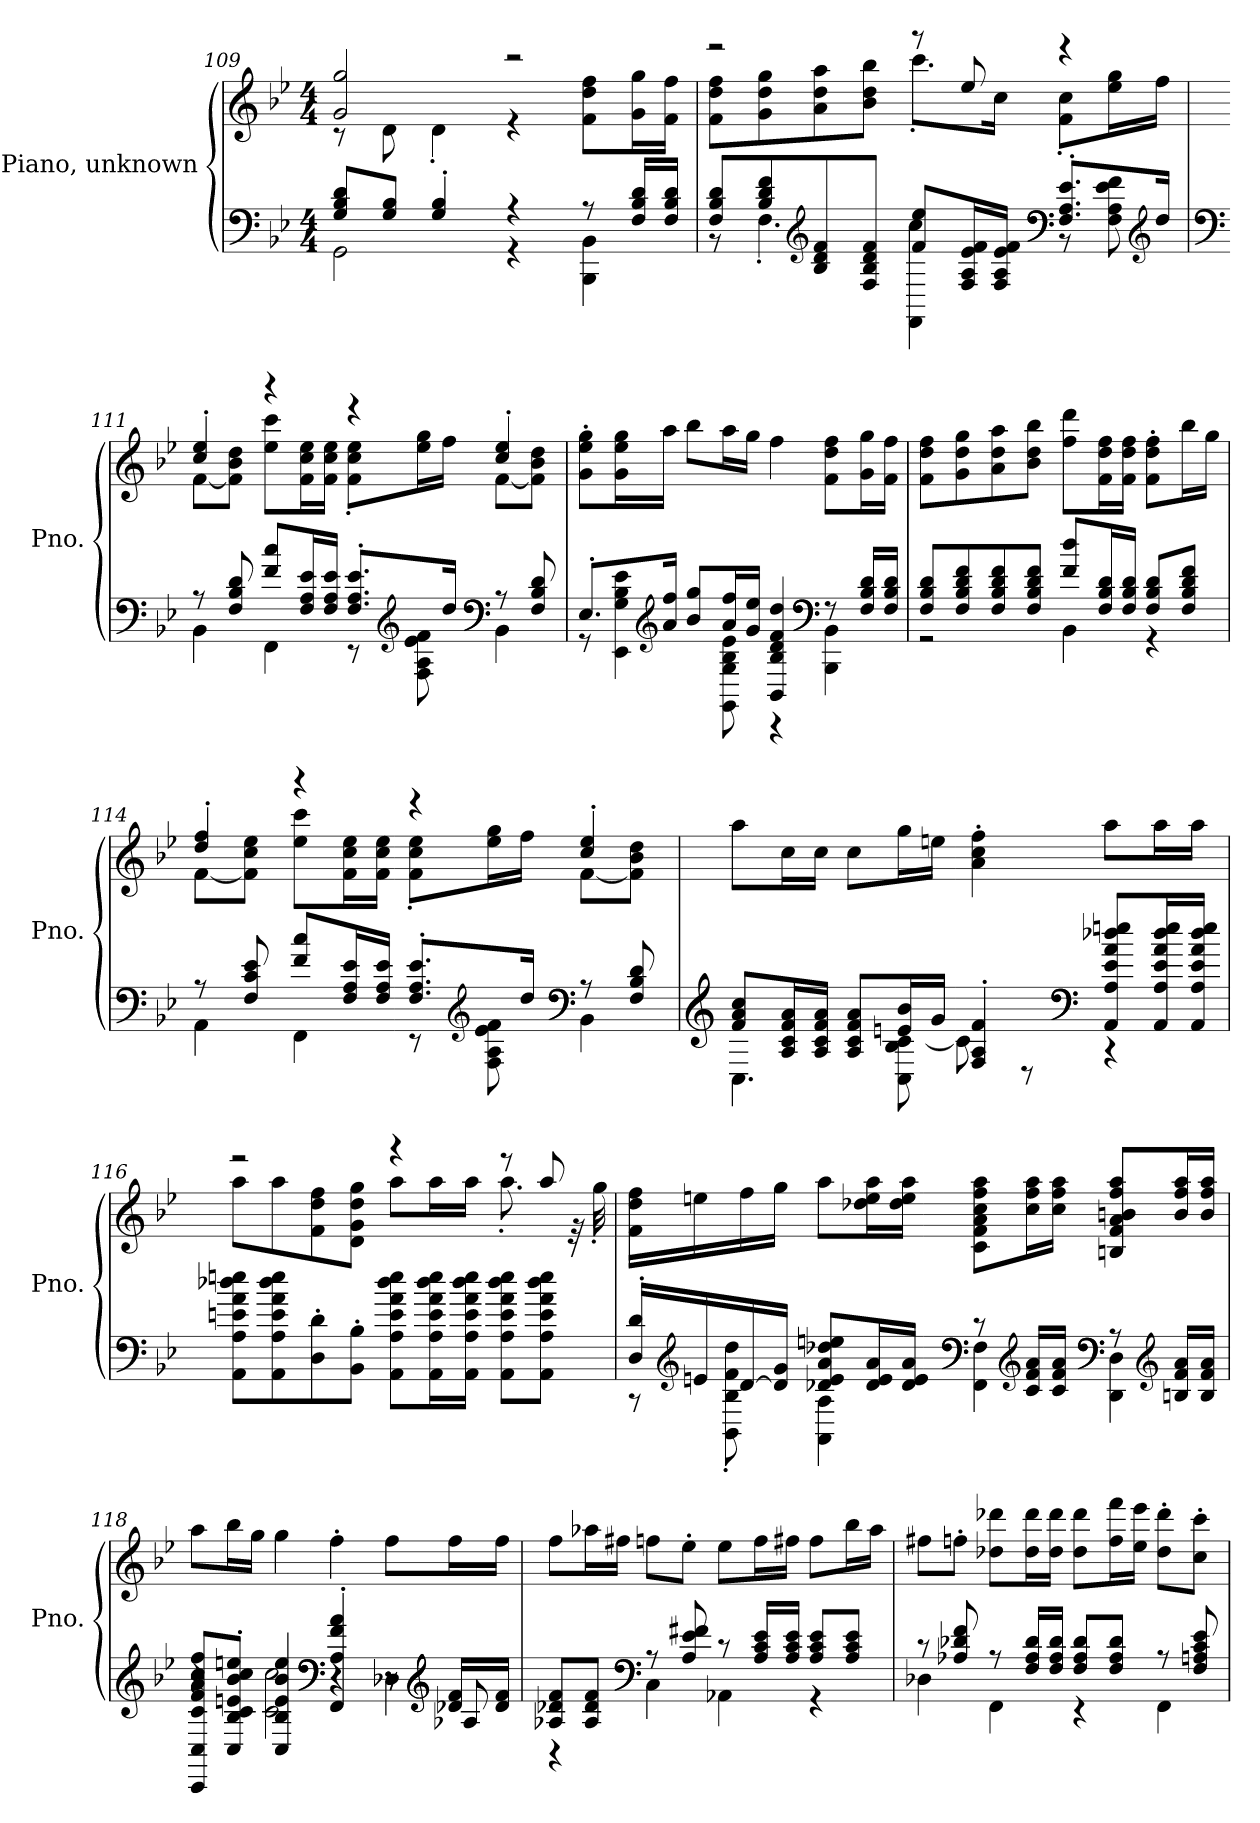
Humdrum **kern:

**kern	**kern
*part1	*part1
*staff2	*staff1
*I"Piano, unknown	*
*I'Pno.	*
*clefF4	*clefG2
*k[b-e-]	*k[b-e-]
*M4/4	*M4/4
=109	=109
*^	*^
8G/ 8B-/ 8d/L	2GG\	2g/ 2gg/	8r
8G/ 8B-/J	.	.	8d\
4G/' 4B-/'	.	.	4d'\
4r	4r	2r	4r
8r	4BBB-\ 4BB-\	.	8f\ 8dd\ 8ff\L
16F/ 16B-/ 16d/LL	.	.	16g\ 16gg\L
16F/ 16B-/ 16d/JJ	.	.	16f\ 16ff\JJ
!!LO:LB:g=z	!!
=110	=110	=110	=110
8F/ 8B-/ 8d/L	8r	2r	8f\ 8dd\ 8ff\L
8B-/ 8d/ 8f/	4.F'\	.	8g\ 8dd\ 8gg\
*clefG2	*	*	*
8B-/ 8d/ 8f/	.	.	8a\ 8dd\ 8aa\
8F/ 8B-/ 8d/ 8f/J	.	.	8b-\ 8dd\ 8bb-\J
8f/ 8ee-/L	4FF\ 4cc\	8r	8.ccc'\L
16F/ 16A/ 16e-/ 16f/L	.	8ee-/	.
16F/ 16A/ 16e-/ 16f/JJ	.	.	16cc\Jk
*clefF4	*	*	*
8.F/' 8.A/' 8.e-/'L	8r	4r	8f\' 8cc\'L
.	8F\ 8A\ 8e-\ 8f\	.	16ee-\ 16gg\L
*clefG2	*	*	*
16dd/Jk	.	.	16ff\JJ
=111	=111	=111	=111
*clefF4	*	*	*
8r	4BB-\	4cc/' 4ee-/'	[8f\L
8F/ 8B-/ 8d/	.	.	8f\] 8b-\ 8dd\J
8f/ 8cc/L	4FF\	4r	8ee-\ 8ccc\L
16F/ 16A/ 16e-/L	.	.	16f\ 16cc\ 16ee-\L
16F/ 16A/ 16e-/JJ	.	.	16f\ 16cc\ 16ee-\JJ
8.F/' 8.A/' 8.e-/'L	8r	4r	8f\' 8cc\' 8ee-\'L
*clefG2	*	*	*
.	8F\ 8A\ 8e-\ 8f\	.	16ee-\ 16gg\L
16dd/Jk	.	.	16ff\JJ
*clefF4	*	*	*
8r	4BB-\	4cc/' 4ee-/'	[8f\L
8F/ 8B-/ 8d/	.	.	8f\] 8b-\ 8dd\J
*	*	*v	*v
!!LO:LB:g=z
=112	=112	=112
8.E-'/L	8r	8g\' 8ee-\' 8gg\'L
.	4EE-\ 4G\ 4B-\ 4e-\	16g\ 16ee-\ 16gg\L
*clefG2	*	*
16a/ 16ff/Jk	.	16aa\JJ
8b-/ 8gg/L	.	8bb-\L
16a/ 16ff/L	8GG\ 8G\ 8B-\ 8e-\	16aa\L
16g/ 16ee-/JJ	.	16gg\JJ
4BB-/ 4B-/ 4d/ 4f/ 4dd/	4r	4ff\
*clefF4	*	*
8r	4BBB-\ 4BB-\	8f\ 8dd\ 8ff\L
16F/ 16B-/ 16d/LL	.	16g\ 16gg\L
16F/ 16B-/ 16d/JJ	.	16f\ 16ff\JJ
=113	=113	=113
8F/ 8B-/ 8d/L	2r	8f\ 8dd\ 8ff\L
8F/ 8B-/ 8d/ 8f/	.	8g\ 8dd\ 8gg\
8F/ 8B-/ 8d/ 8f/	.	8a\ 8dd\ 8aa\
8F/ 8B-/ 8d/ 8f/J	.	8b-\ 8dd\ 8bb-\J
8f/ 8dd/L	4BB-\	8ff\ 8ddd\L
16F/ 16B-/ 16d/L	.	16f\ 16dd\ 16ff\L
16F/ 16B-/ 16d/JJ	.	16f\ 16dd\ 16ff\JJ
8F/ 8B-/ 8d/L	4r	8f\' 8dd\' 8ff\'L
8F/ 8B-/ 8d/ 8f/J	.	16bb-\L
.	.	16gg\JJ
!!LO:LB:g=z
=114	=114	=114
*	*	*^
8r	4AA\	4dd/' 4ff/'	[8f\L
8F/ 8c/ 8e-/	.	.	8f\] 8cc\ 8ee-\J
8f/ 8cc/L	4FF\	4r	8ee-\ 8ccc\L
16F/ 16A/ 16e-/L	.	.	16f\ 16cc\ 16ee-\L
16F/ 16A/ 16e-/JJ	.	.	16f\ 16cc\ 16ee-\JJ
8.F/' 8.A/' 8.e-/'L	8r	4r	8f\' 8cc\' 8ee-\'L
*clefG2	*	*	*
.	8F\ 8A\ 8e-\ 8f\	.	16ee-\ 16gg\L
16dd/Jk	.	.	16ff\JJ
*clefF4	*	*	*
8r	4BB-\	4cc/' 4ee-/'	[8f\L
8F/ 8B-/ 8d/	.	.	8f\] 8b-\ 8dd\J
*	*	*v	*v
=115	=115	=115
*clefG2	*	*
8f/ 8a/ 8cc/L	4.C\	8aa\L
16A/ 16c/ 16f/ 16a/L	.	16cc\L
16A/ 16c/ 16f/ 16a/JJ	.	16cc\JJ
8A/ 8c/ 8f/ 8a/L	.	8cc\L
16en/ 16b-/L	8C\ 8B-\ [8c\	16gg\L
16g/JJ	.	16een\JJ
4F/' 4A/' 4f/'	8c\]	4a\' 4cc\' 4ff\'
.	8r	.
*clefF4	*	*
8AA/ 8A/ 8e/ 8a/ 8dd-X/ 8een/L	4r	8aa\L
16AA/ 16A/ 16e/ 16a/ 16dd-/ 16ee/L	.	16aa\L
16AA/ 16A/ 16e/ 16a/ 16dd-/ 16ee/JJ	.	16aa\JJ
*v	*v	*
!!LO:LB:g=z
=116	=116
*	*^
8AA\ 8A\ 8en\ 8a\ 8dd-X\ 8een\L	2r	8aa\L
8AA\ 8A\ 8e\ 8a\ 8dd-\ 8ee\	.	8aa\
8D\' 8d\'	.	8f\ 8dd\ 8ff\
8BB-\' 8B-\'J	.	8d\ 8g\ 8dd\ 8gg\J
8AA\ 8A\ 8e\ 8a\ 8dd-\ 8ee\L	4r	8aa\L
16AA\ 16A\ 16e\ 16a\ 16dd-\ 16ee\L	.	16aa\L
16AA\ 16A\ 16e\ 16a\ 16dd-\ 16ee\JJ	.	16aa\JJ
8AA\ 8A\ 8e\ 8a\ 8dd-\ 8ee\L	8r	8.aa'\
8AA\ 8A\ 8e\ 8a\ 8dd-\ 8ee\J	8aa/	.
.	.	32r
.	.	32gg'\
*	*v	*v
!!LO:LB:g=z
=117	=117
*^	*
16D/' 16d/'LL	8r	16f\ 16dd\ 16ff\LL
*clefG2	*	*
16en/	.	16een\
[16d/	8BB-\' 8B-\' 8f\' 8dd\'	16ff\
16d/] 16g/JJ	.	16gg\JJ
8d-X/ 8e/ 8a/ 8dd-X/ 8een/L	4AA\ 4A\	8aa\L
16d-/ 16e/ 16a/L	.	16dd-X\ 16ee\ 16aa\L
16d-/ 16e/ 16a/JJ	.	16dd-\ 16ee\ 16aa\JJ
*clefF4	*	*
8r	4FF\ 4F\	8c\ 8f\ 8a\ 8cc\ 8ff\ 8aa\L
*clefG2	*	*
16c/ 16f/ 16a/LL	.	16cc\ 16ff\ 16aa\L
16c/ 16f/ 16a/JJ	.	16cc\ 16ff\ 16aa\JJ
*clefF4	*	*
8r	4DD\ 4D\	8Bn/ 8f/ 8a/ 8bn/ 8ff/ 8aa/L
*clefG2	*	*
16Bn/ 16f/ 16a/LL	.	16b/ 16ff/ 16aa/L
16B/ 16f/ 16a/JJ	.	16b/ 16ff/ 16aa/JJ
!!LO:PB:g=z
=118	=118	=118
*	*^	*
8CC/ 8C/ 8c/ 8f/ 8a/ 8cc/ 8ff/L	4r	2r	8aa\L
8C/' 8B-/' 8c/' 8en/' 8b-/' 8cc/' 8een/'J	.	.	16bb-\L
.	.	.	16gg\JJ
4C/ 4B-/ 4e/ 4b-/ 4ee/	2c\ 2cc\	.	4gg\
*clefF4	*	*	*
4FF/' 4A/' 4f/' 4a/'	.	4r	4ff'\
8r	4D-X\	8r	8ff\L
*clefG2	*	*	*
16d-X/ 16f/LL	.	8A-X/	16ff\L
16d-/ 16f/JJ	.	.	16ff\JJ
*	*v	*v	*
=119	=119	=119
8A-X/ 8d-X/ 8f/L	4r	8ff\L
8A-/ 8d-/ 8f/J	.	16aa-X\L
.	.	16ff#X\JJ
*clefF4	*	*
8r	4C\	8ffn\L
8A-/ 8e-/ 8f#X/	.	8ee-'\J
8r	4AA-X\	8ee-\L
16A-/ 16c/ 16e-/LL	.	16ff\L
16A-/ 16c/ 16e-/JJ	.	16ff#X\JJ
8A-/ 8c/ 8e-/L	4r	8ff#\L
8A-/ 8c/ 8e-/J	.	16bb-\L
.	.	16aa-\JJ
!!LO:LB:g=z
=120	=120	=120
8r	4D-X\	8ff#X\L
8A-X/ 8d-X/ 8f/	.	8ffn'\J
8r	4FF\	8dd-X\ 8ddd-X\L
16F/ 16A-/ 16d-/LL	.	16dd-\ 16ddd-\L
16F/ 16A-/ 16d-/JJ	.	16dd-\ 16ddd-\JJ
8F/ 8A-/ 8d-/L	4r	8dd-\ 8ddd-\L
8F/ 8A-/ 8d-/J	.	16ff\ 16fff\L
.	.	16ee-\ 16eee-\JJ
8r	4FF\	8dd-\' 8ddd-\'L
8F/ 8An/ 8c/ 8e-/	.	8cc\' 8ccc\'J
*v	*v	*
=	=
*-	*-
